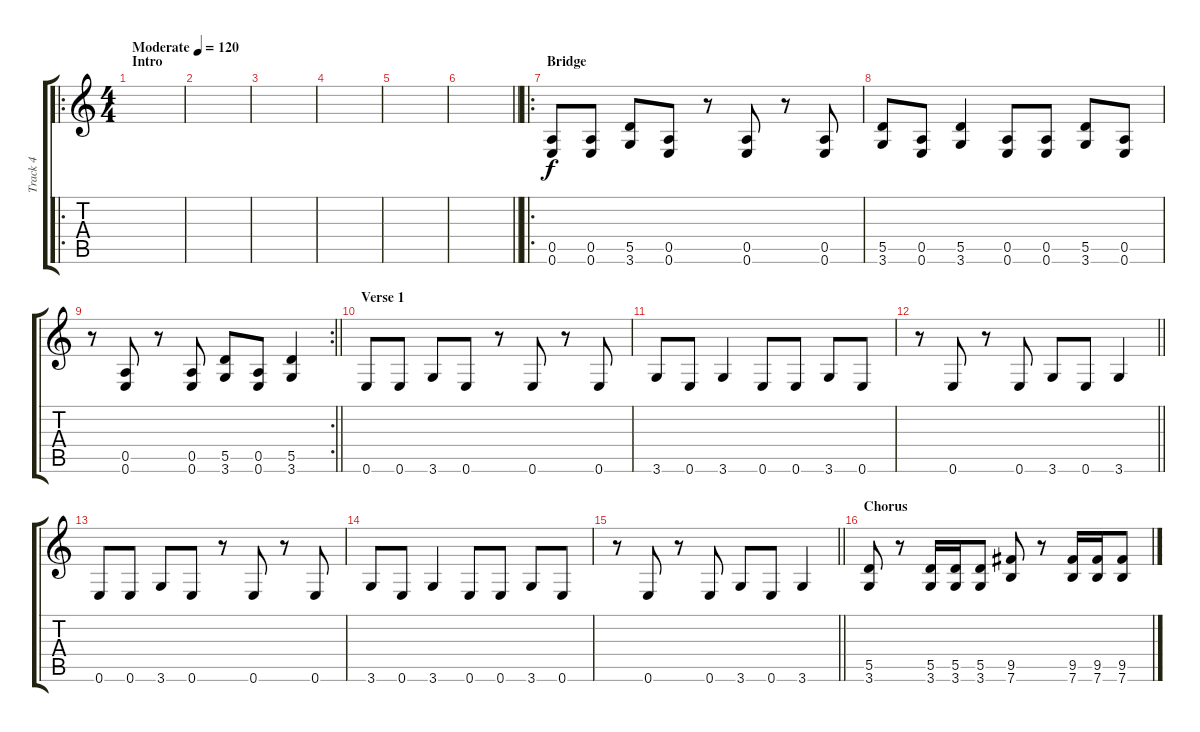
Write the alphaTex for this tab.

\track ("Track 4" "Track 4") {instrument electricbassfinger}
\staff {score tabs}
\tuning (E4 B3 G3 D3 A2 E2) {hide}
\ro
\ts (4 4)
\section ("" "Intro")
\tempo (120 "Moderate")
\clef g2
\ks c
|
|
|
|
|
\barLineRight lightlight
|
\ro
\section ("" "Bridge")
(0.5 0.6).8 (0.5 0.6).8 (5.5 3.6).8 (0.5 0.6).8 r.8 (0.5 0.6).8 r.8 (0.5 0.6).8 |
(5.5 3.6).8 (0.5 0.6).8 (5.5 3.6).4 (0.5 0.6).8 (0.5 0.6).8 (5.5 3.6).8 (0.5 0.6).8 |
\rc 2
\barLineRight lightlight
r.8 (0.5 0.6).8 r.8 (0.5 0.6).8 (5.5 3.6).8 (0.5 0.6).8 (5.5 3.6).4 |
\section ("" "Verse 1")
0.6.8 0.6.8 3.6.8 0.6.8 r.8 0.6.8 r.8 0.6.8 |
3.6.8 0.6.8 3.6.4 0.6.8 0.6.8 3.6.8 0.6.8 |
\barLineRight lightlight
r.8 0.6.8 r.8 0.6.8 3.6.8 0.6.8 3.6.4 |
0.6.8 0.6.8 3.6.8 0.6.8 r.8 0.6.8 r.8 0.6.8 |
3.6.8 0.6.8 3.6.4 0.6.8 0.6.8 3.6.8 0.6.8 |
\barLineRight lightlight
r.8 0.6.8 r.8 0.6.8 3.6.8 0.6.8 3.6.4 |
\section ("" "Chorus")
(5.5 3.6).8 r.8 (5.5 3.6).16 (5.5 3.6).16 (5.5 3.6).8 (9.5 7.6).8 r.8 (9.5 7.6).16 (9.5 7.6).16 (9.5 7.6).8
